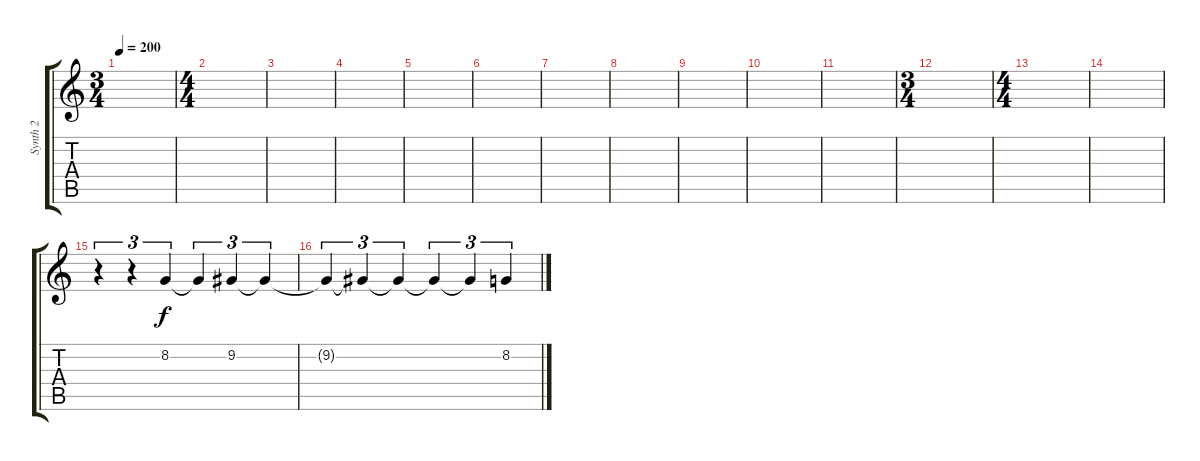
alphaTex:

\track ("Synth 2" "Synth 2") {instrument pad8sweep}
\staff {score tabs}
\tuning (E4 B3 G3 D3 A2 E2) {hide}
\ts (3 4)
\tempo 200
\clef g2
\ks c
|
\ts (4 4)
|
|
|
|
|
|
|
|
|
|
\ts (3 4)
|
\ts (4 4)
|
|
r.4{tu (3 2)} r.4{tu (3 2)} 8.2.4{tu (3 2)} 8.2{t}.4{tu (3 2)} 9.2.4{tu (3 2)} 9.2{t}.4{tu (3 2)} |
9.2{t}.4{tu (3 2)} 9.2{t}.4{tu (3 2)} 9.2{t}.4{tu (3 2)} 9.2{t}.4{tu (3 2)} 9.2{t}.4{tu (3 2)} 8.2.4{tu (3 2)}
